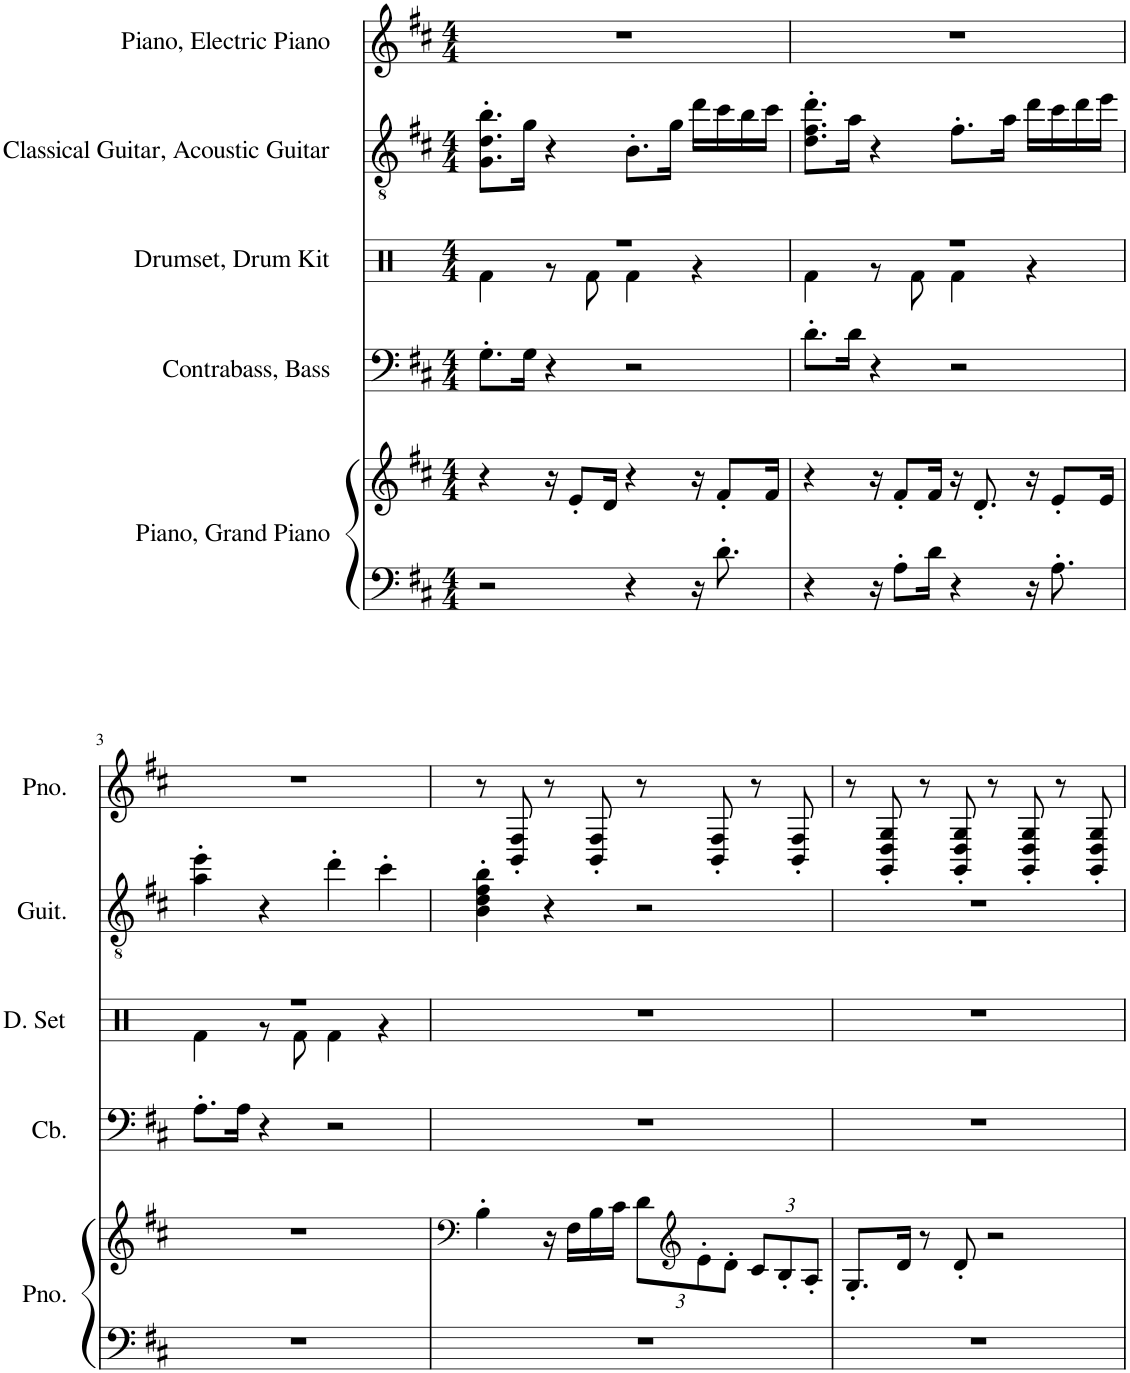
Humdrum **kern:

**kern	**kern	**kern	**kern	**kern	**kern
*part5	*part5	*part4	*part3	*part2	*part1
*staff6	*staff5	*staff4	*staff3	*staff2	*staff1
*I"Piano, Grand Piano	*	*I"Contrabass, Bass	*I"Drumset, Drum Kit	*I"Classical Guitar, Acoustic Guitar	*I"Piano, Electric Piano
*I'Pno.	*	*I'Cb.	*I'D. Set	*I'Guit.	*I'Pno.
*clefF4	*clefG2	*clefF4	*clefX	*clefGv2	*clefG2
*	*	*Trd7c12	*	*	*
*k[f#c#]	*k[f#c#]	*k[f#c#]	*k[f#c#]	*k[f#c#]	*k[f#c#]
*M4/4	*M4/4	*M4/4	*M4/4	*M4/4	*M4/4
=1	=1	=1	=1	=1	=1
*	*	*	*^	*	*
2r	4r	8.G'\L	1r	4Rf\	8.G\' 8.d\' 8.b\'L	1r
.	.	16G\Jk	.	.	16g\Jk	.
.	16r	4r	.	8r	4r	.
.	8e'/L	.	.	.	.	.
.	.	.	.	8Rf\	.	.
.	16d/Jk	.	.	.	.	.
4r	4r	2r	.	4Rf\	8.B'\L	.
.	.	.	.	.	16g\Jk	.
16r	16r	.	.	4r	16dd\LL	.
8.d'\	8f#'/L	.	.	.	16cc#\	.
.	.	.	.	.	16b\	.
.	16f#/Jk	.	.	.	16cc#\JJ	.
=2	=2	=2	=2	=2	=2	=2
4r	4r	8.d'\L	1r	4Rf\	8.d\' 8.f#\' 8.dd\'L	1r
.	.	16d\Jk	.	.	16a\Jk	.
16r	16r	4r	.	8r	4r	.
8A'\L	8f#'/L	.	.	.	.	.
.	.	.	.	8Rf\	.	.
16d\Jk	16f#/Jk	.	.	.	.	.
4r	16r	2r	.	4Rf\	8.f#'\L	.
.	8.d'/	.	.	.	.	.
.	.	.	.	.	16a\Jk	.
16r	16r	.	.	4r	16dd\LL	.
8.A'\	8e'/L	.	.	.	16cc#\	.
.	.	.	.	.	16dd\	.
.	16e/Jk	.	.	.	16ee\JJ	.
!!LO:LB:g=z
=3	=3	=3	=3	=3	=3	=3
1r	1r	8.A'\L	1r	4Rf\	4a\' 4ee\'	1r
.	.	16A\Jk	.	.	.	.
.	.	4r	.	8r	4r	.
.	.	.	.	8Rf\	.	.
.	.	2r	.	4Rf\	4dd'\	.
.	.	.	.	4r	4cc#'\	.
*	*	*	*v	*v	*	*
=4	=4	=4	=4	=4	=4
*	*clefF4	*	*	*	*
1r	4B'\	1r	1r	4B\' 4d\' 4f#\' 4b\'	8r
.	.	.	.	.	8BB/' 8F#/'
.	16r	.	.	4r	8r
.	16F#\LL	.	.	.	.
.	16B\	.	.	.	8BB/' 8F#/'
.	16c#\JJ	.	.	.	.
*	*Xbrackettup	*	*	*	*
.	12d\L	.	.	2r	8r
*	*clefG2	*	*	*	*
.	12e'\	.	.	.	.
.	.	.	.	.	8BB/' 8F#/'
.	12d'\J	.	.	.	.
.	12c#/L	.	.	.	8r
.	12B'/	.	.	.	.
.	.	.	.	.	8BB/' 8F#/'
.	12A'/J	.	.	.	.
=5	=5	=5	=5	=5	=5
1r	8.G'/L	1r	1r	1r	8r
.	.	.	.	.	8GG/' 8D/' 8G/'
.	16d/Jk	.	.	.	.
.	8r	.	.	.	8r
.	8d'/	.	.	.	8GG/' 8D/' 8G/'
.	2r	.	.	.	8r
.	.	.	.	.	8GG/' 8D/' 8G/'
.	.	.	.	.	8r
.	.	.	.	.	8GG/' 8D/' 8G/'
=	=	=	=	=	=
*-	*-	*-	*-	*-	*-
